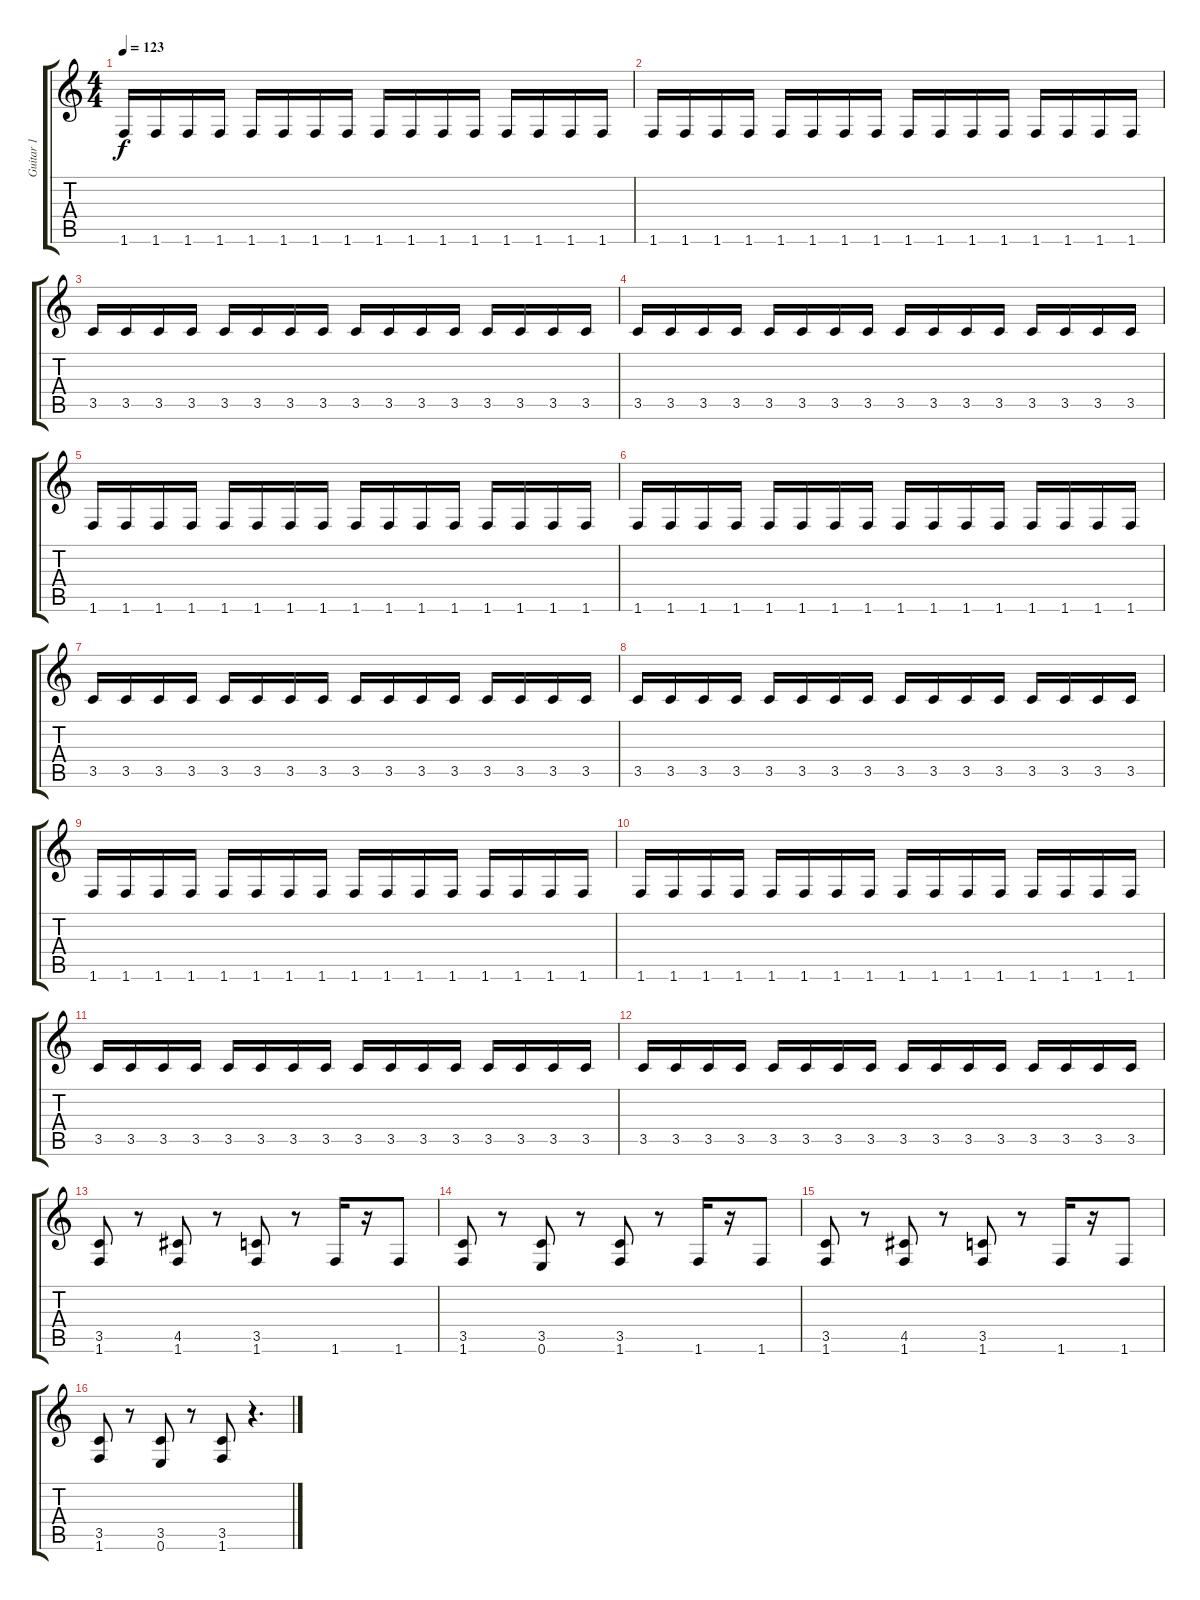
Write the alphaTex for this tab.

\track ("Guitar 1" "Guitar 1") {instrument distortionguitar}
\staff {score tabs}
\tuning (E4 B3 G3 D3 A2 E2) {hide}
\ts (4 4)
\tempo 123
\clef g2
\ks c
1.6.16{dy f} 1.6.16 1.6.16 1.6.16 1.6.16 1.6.16 1.6.16 1.6.16 1.6.16 1.6.16 1.6.16 1.6.16 1.6.16 1.6.16 1.6.16 1.6.16 |
1.6.16 1.6.16 1.6.16 1.6.16 1.6.16 1.6.16 1.6.16 1.6.16 1.6.16 1.6.16 1.6.16 1.6.16 1.6.16 1.6.16 1.6.16 1.6.16 |
3.5.16 3.5.16 3.5.16 3.5.16 3.5.16 3.5.16 3.5.16 3.5.16 3.5.16 3.5.16 3.5.16 3.5.16 3.5.16 3.5.16 3.5.16 3.5.16 |
3.5.16 3.5.16 3.5.16 3.5.16 3.5.16 3.5.16 3.5.16 3.5.16 3.5.16 3.5.16 3.5.16 3.5.16 3.5.16 3.5.16 3.5.16 3.5.16 |
1.6.16 1.6.16 1.6.16 1.6.16 1.6.16 1.6.16 1.6.16 1.6.16 1.6.16 1.6.16 1.6.16 1.6.16 1.6.16 1.6.16 1.6.16 1.6.16 |
1.6.16 1.6.16 1.6.16 1.6.16 1.6.16 1.6.16 1.6.16 1.6.16 1.6.16 1.6.16 1.6.16 1.6.16 1.6.16 1.6.16 1.6.16 1.6.16 |
3.5.16 3.5.16 3.5.16 3.5.16 3.5.16 3.5.16 3.5.16 3.5.16 3.5.16 3.5.16 3.5.16 3.5.16 3.5.16 3.5.16 3.5.16 3.5.16 |
3.5.16 3.5.16 3.5.16 3.5.16 3.5.16 3.5.16 3.5.16 3.5.16 3.5.16 3.5.16 3.5.16 3.5.16 3.5.16 3.5.16 3.5.16 3.5.16 |
1.6.16 1.6.16 1.6.16 1.6.16 1.6.16 1.6.16 1.6.16 1.6.16 1.6.16 1.6.16 1.6.16 1.6.16 1.6.16 1.6.16 1.6.16 1.6.16 |
1.6.16 1.6.16 1.6.16 1.6.16 1.6.16 1.6.16 1.6.16 1.6.16 1.6.16 1.6.16 1.6.16 1.6.16 1.6.16 1.6.16 1.6.16 1.6.16 |
3.5.16 3.5.16 3.5.16 3.5.16 3.5.16 3.5.16 3.5.16 3.5.16 3.5.16 3.5.16 3.5.16 3.5.16 3.5.16 3.5.16 3.5.16 3.5.16 |
3.5.16 3.5.16 3.5.16 3.5.16 3.5.16 3.5.16 3.5.16 3.5.16 3.5.16 3.5.16 3.5.16 3.5.16 3.5.16 3.5.16 3.5.16 3.5.16 |
(3.5 1.6).8 r.8 (4.5 1.6).8 r.8 (3.5 1.6).8 r.8 1.6.16 r.16 1.6.8 |
(3.5 1.6).8 r.8 (3.5 0.6).8 r.8 (3.5 1.6).8 r.8 1.6.16 r.16 1.6.8 |
(3.5 1.6).8 r.8 (4.5 1.6).8 r.8 (3.5 1.6).8 r.8 1.6.16 r.16 1.6.8 |
(3.5 1.6).8 r.8 (3.5 0.6).8 r.8 (3.5 1.6).8 r.4{d}
